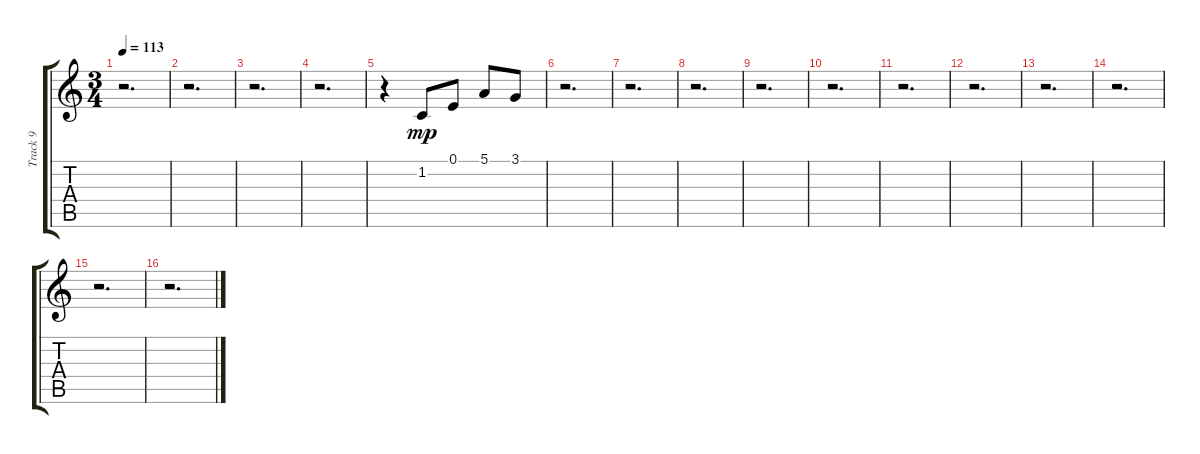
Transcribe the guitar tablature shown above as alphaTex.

\track ("Track 9" "Track 9") {instrument orchestrahit}
\staff {score tabs}
\tuning (E4 B3 G3 D3 A2 E2) {hide}
\ts (3 4)
\tempo 113
\clef g2
\ks c
r.2{d dy p} |
r.2{d} |
r.2{d} |
r.2{d} |
r.4 1.2.8{dy mp} 0.1.8 5.1.8 3.1.8 |
r.2{d} |
r.2{d} |
r.2{d} |
r.2{d} |
r.2{d} |
r.2{d} |
r.2{d} |
r.2{d} |
r.2{d} |
r.2{d} |
r.2{d}
